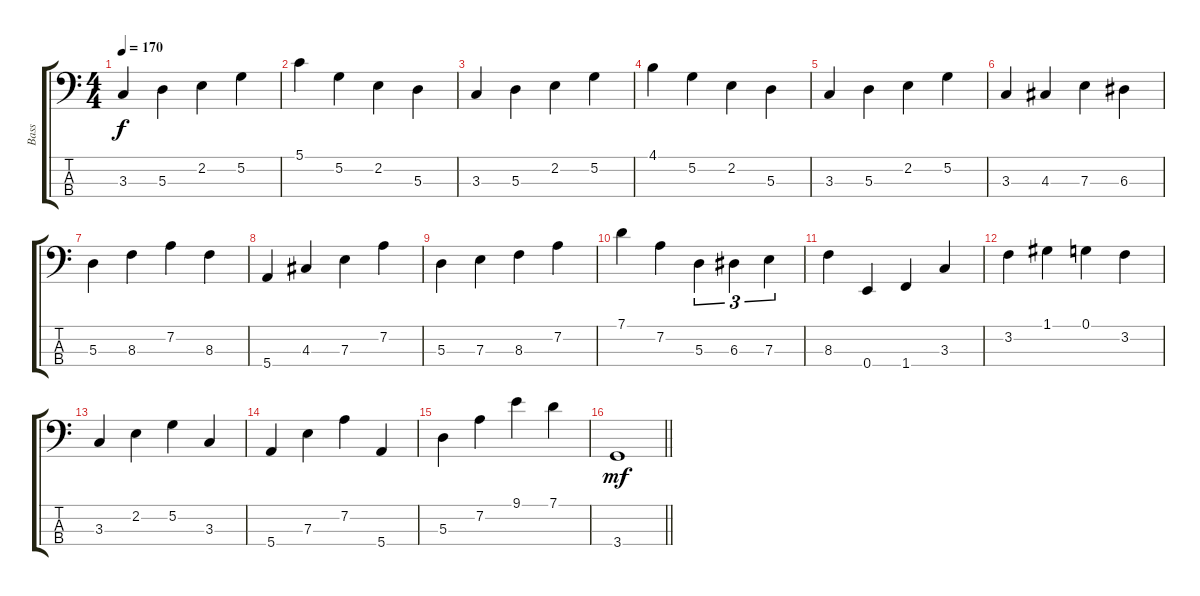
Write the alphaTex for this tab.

\track ("Bass" "Bass") {instrument electricbassfinger}
\staff {score tabs}
\tuning (G2 D2 A1 E1) {hide}
\ts (4 4)
\tempo 170
\clef f4
\ks c
3.3.4{dy f} 5.3.4 2.2.4 5.2.4 |
5.1.4 5.2.4 2.2.4 5.3.4 |
3.3.4 5.3.4 2.2.4 5.2.4 |
4.1.4 5.2.4 2.2.4 5.3.4 |
3.3.4 5.3.4 2.2.4 5.2.4 |
3.3.4 4.3.4 7.3.4 6.3.4 |
5.3.4 8.3.4 7.2.4 8.3.4 |
5.4.4 4.3.4 7.3.4 7.2.4 |
5.3.4 7.3.4 8.3.4 7.2.4 |
7.1.4 7.2.4 5.3.4{tu (3 2)} 6.3.4{tu (3 2)} 7.3.4{tu (3 2)} |
8.3.4 0.4.4 1.4.4 3.3.4 |
3.2.4 1.1.4 0.1.4 3.2.4 |
3.3.4 2.2.4 5.2.4 3.3.4 |
5.4.4 7.3.4 7.2.4 5.4.4 |
5.3.4 7.2.4 9.1.4 7.1.4 |
\barLineRight lightlight
3.4.1{dy mf}
